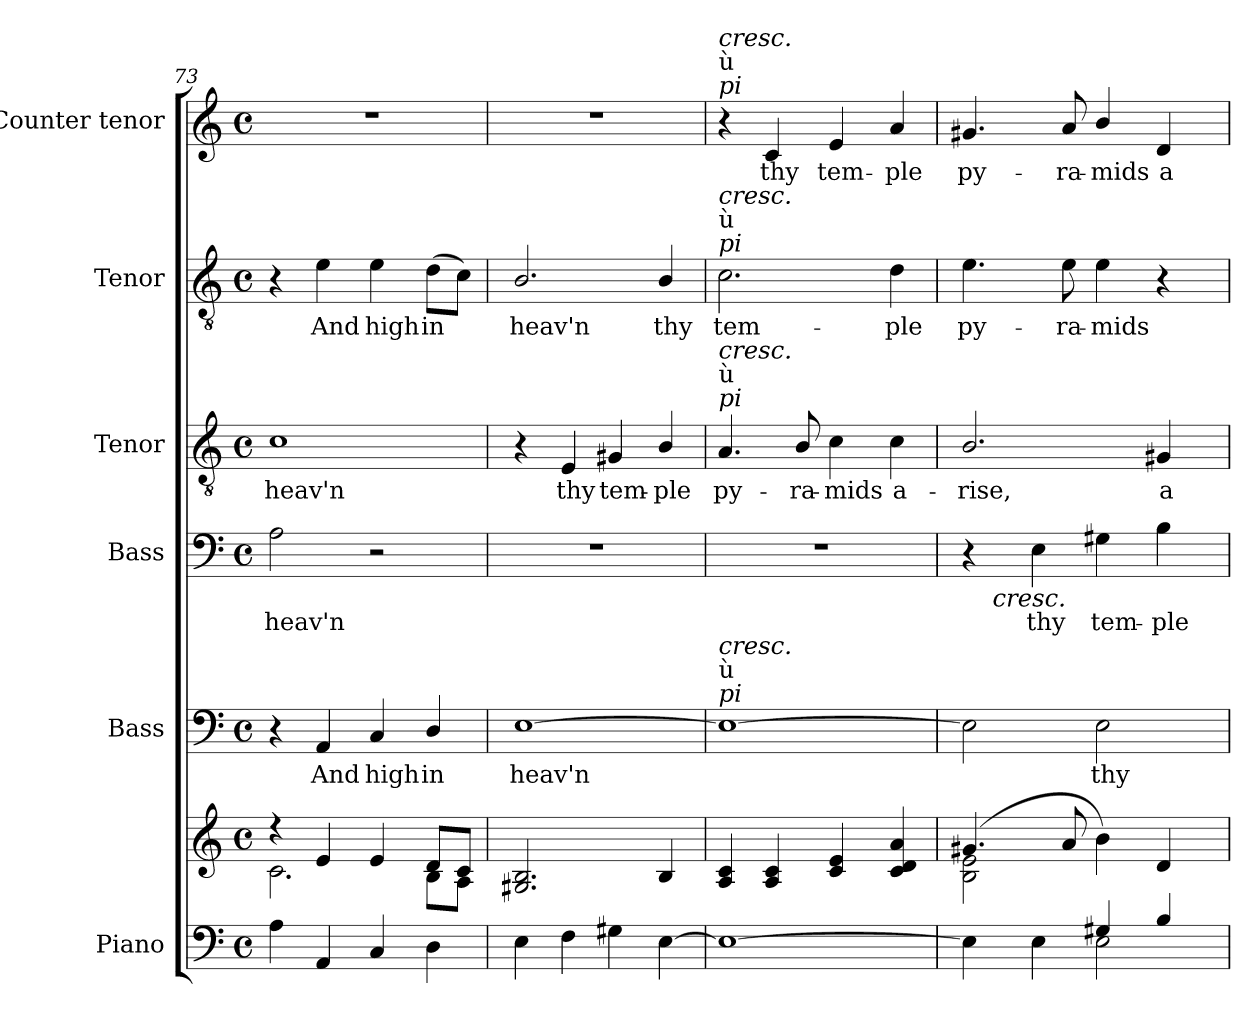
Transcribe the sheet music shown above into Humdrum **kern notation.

**kern	**kern	**kern	**text	**kern	**text	**kern	**text	**kern	**text	**kern	**text
*part6	*part6	*part5	*part5	*part4	*part4	*part3	*part3	*part2	*part2	*part1	*part1
*staff7	*staff6	*staff5	*staff5	*staff4	*staff4	*staff3	*staff3	*staff2	*staff2	*staff1	*staff1
*I"Piano	*	*I"Bass	*	*I"Bass	*	*I"Tenor	*	*I"Tenor	*	*I"Counter tenor	*
*I'Pno.	*	*I'B.	*	*I'B.	*	*I'T.	*	*I'T.	*	*	*
*clefF4	*clefG2	*clefF4	*	*clefF4	*	*clefGv2	*	*clefGv2	*	*clefG2	*
*	*	*	*	*	*	*ITrd7c12	*	*ITrd7c12	*	*	*
*k[]	*k[]	*k[]	*	*k[]	*	*k[]	*	*k[]	*	*k[]	*
*C:	*C:	*C:	*	*C:	*	*C:	*	*C:	*	*C:	*
*M4/4	*M4/4	*M4/4	*	*M4/4	*	*M4/4	*	*M4/4	*	*M4/4	*
*met(c)	*met(c)	*met(c)	*	*met(c)	*	*met(c)	*	*met(c)	*	*met(c)	*
=73	=73	=73	=73	=73	=73	=73	=73	=73	=73	=73	=73
*	*^	*	*	*	*	*	*	*	*	*	*
!	!	!	!	!	!	!LO:LY:b:color=#000000	!	!	!	!	!	!
!	!	!	!	!	!	!	!	!LO:LY:b:color=#000000	!	!	!	!
4Ai\	4r	2.ci\	4r	.	2Ai\	heav'n	1Ci	heav'n	4r	.	1r	.
!	!	!	!	!LO:LY:b:color=#000000	!	!	!	!	!	!	!	!
!	!	!	!	!	!	!	!	!	!	!LO:LY:b:color=#000000	!	!
4AAi/	4ei/	.	4AAi/	And	.	.	.	.	4Ei\	And	.	.
!	!	!	!	!LO:LY:b:color=#000000	!	!	!	!	!	!	!	!
!	!	!	!	!	!	!	!	!	!	!LO:LY:b:color=#000000	!	!
4Ci/	4ei/	.	4Ci/	high	2r	.	.	.	4Ei\	high	.	.
!	!	!	!	!LO:LY:b:color=#000000	!	!	!	!	!	!	!	!
!	!	!	!	!	!	!	!	!	!	!LO:LY:b:color=#000000	!	!
4Di\	8di/L	8Bi\L	4Di/	in	.	.	.	.	(8Di\L	in	.	.
.	8ci/J	8Ai\J	.	.	.	.	.	.	8Ci\J)	.	.	.
*	*v	*v	*	*	*	*	*	*	*	*	*	*
!!LO:PB:g=z
=74	=74	=74	=74	=74	=74	=74	=74	=74	=74	=74	=74
*	*^	*	*	*	*	*	*	*	*	*	*
!	!	!	!	!LO:LY:b:color=#000000	!	!	!	!	!	!	!	!
*	*v	*v	*	*	*	*	*	*	*	*	*	*
*	*^	*	*	*	*	*	*	*	*	*	*
!	!	!	!	!	!	!	!	!	!	!LO:LY:b:color=#000000	!	!
*	*v	*v	*	*	*	*	*	*	*	*	*	*
4Ei\	2.G#Xi/ 2.Bi	[1Ei	heav'n	1r	.	4r	.	2.BBi/	heav'n	1r	.
!	!	!	!	!	!	!	!LO:LY:b:color=#000000	!	!	!	!
4Fi\	.	.	.	.	.	4EEi/	thy	.	.	.	.
!	!	!	!	!	!	!	!LO:LY:b:color=#000000	!	!	!	!
4G#Xi\	.	.	.	.	.	4GG#Xi/	tem-	.	.	.	.
!	!	!	!	!	!	!	!LO:LY:b:color=#000000	!	!	!	!
!	!	!	!	!	!	!	!	!	!LO:LY:b:color=#000000	!	!
[4Ei\	4Bi/	.	.	.	.	4BBi/	-ple	4BBi/	thy	.	.
=75	=75	=75	=75	=75	=75	=75	=75	=75	=75	=75	=75
!	!	!	!	!	!	!	!LO:LY:b:color=#000000	!	!	!	!
!	!	!	!	!	!	!	!	!	!	!LO:TX:a:i:t=pi	!
!	!	!	!	!	!	!	!	!	!	!LO:TX:t=ù	!
!	!	!	!	!	!	!	!	!	!	!LO:TX:i:t=cresc.	!
!	!	!	!	!	!	!	!	!LO:TX:a:i:t=pi	!	!	!
!	!	!	!	!	!	!	!	!LO:TX:t=ù	!	!	!
!	!	!	!	!	!	!	!	!LO:TX:i:t=cresc.	!	!	!
!	!	!	!	!	!	!LO:TX:a:i:t=pi	!	!	!	!	!
!	!	!	!	!	!	!LO:TX:t=ù	!	!	!	!	!
!	!	!	!	!	!	!LO:TX:i:t=cresc.	!	!	!	!	!
!	!	!LO:TX:a:i:t=pi	!	!	!	!	!	!	!	!	!
!	!	!LO:TX:t=ù	!	!	!	!	!	!	!	!	!
!	!	!LO:TX:i:t=cresc.	!	!	!	!	!	!	!	!	!
!	!	!	!	!	!	!	!	!	!LO:LY:b:color=#000000	!	!
1Ei_	4Ai/ 4ci	1Ei_	.	1r	.	4.AAi/	py-	2.Ci\	tem-	4r	.
!	!	!	!	!	!	!	!	!	!	!	!LO:LY:b:color=#000000
.	4Ai/ 4ci	.	.	.	.	.	.	.	.	4ci/	thy
!	!	!	!	!	!	!	!LO:LY:b:color=#000000	!	!	!	!
.	.	.	.	.	.	8BBi/	-ra-	.	.	.	.
!	!	!	!	!	!	!	!LO:LY:b:color=#000000	!	!	!	!
!	!	!	!	!	!	!	!	!	!	!	!LO:LY:b:color=#000000
.	4ci/ 4ei	.	.	.	.	4Ci\	-mids	.	.	4ei/	tem-
!	!	!	!	!	!	!	!LO:LY:b:color=#000000	!	!	!	!
!	!	!	!	!	!	!	!	!	!LO:LY:b:color=#000000	!	!
!	!	!	!	!	!	!	!	!	!	!	!LO:LY:b:color=#000000
.	4ci/ 4di 4ai	.	.	.	.	4Ci\	a-	4Di\	-ple	4ai/	-ple
=76	=76	=76	=76	=76	=76	=76	=76	=76	=76	=76	=76
*^	*^	*	*	*	*	*	*	*	*	*	*
!	!	!	!	!	!	!	!	!	!LO:LY:b:color=#000000	!	!	!	!
!	!	!	!	!	!	!	!	!	!	!	!LO:LY:b:color=#000000	!	!
!	!	!	!	!	!	!	!	!	!	!	!	!	!LO:LY:b:color=#000000
*	*	*	*	*	*	*^	*	*	*	*	*	*	*
2ryy	4Ei\]	(4.g#Xi/	2Bi\ 2ei	2Ei\]	.	4r	32ryy	.	2.BBi/	-rise,	4.Ei\	py-	4.g#Xi/	py-
.	.	.	.	.	.	.	64ryy	.	.	.	.	.	.	.
.	.	.	.	.	.	.	128...ryy	.	.	.	.	.	.	.
!	!	!	!	!	!	!	!LO:TX:b:i:t=cresc.	!	!	!	!	!	!	!
.	.	.	.	.	.	.	2ryy	.	.	.	.	.	.	.
!	!	!	!	!	!	!	!	!LO:LY:b:color=#000000	!	!	!	!	!	!
.	4Ei\	.	.	.	.	4Ei\	.	thy	.	.	.	.	.	.
!	!	!	!	!	!	!	!	!	!	!	!	!LO:LY:b:color=#000000	!	!
!	!	!	!	!	!	!	!	!	!	!	!	!	!	!LO:LY:b:color=#000000
.	.	8ai/	.	.	.	.	.	.	.	.	8Ei\	-ra-	8ai/	-ra-
!	!	!	!	!	!LO:LY:b:color=#000000	!	!	!	!	!	!	!	!	!
!	!	!	!	!	!	!	!	!LO:LY:b:color=#000000	!	!	!	!	!	!
!	!	!	!	!	!	!	!	!	!	!	!	!LO:LY:b:color=#000000	!	!
!	!	!	!	!	!	!	!	!	!	!	!	!	!	!LO:LY:b:color=#000000
4G#Xi/	2Ei\	4bi\)	2ryy	2Ei\	thy	4G#Xi\	.	tem-	.	.	4Ei\	-mids	4bi/	-mids
.	.	.	.	.	.	.	4ryy	.	.	.	.	.	.	.
!	!	!	!	!	!	!	!	!LO:LY:b:color=#000000	!	!	!	!	!	!
!	!	!	!	!	!	!	!	!	!	!LO:LY:b:color=#000000	!	!	!	!
!	!	!	!	!	!	!	!	!	!	!	!	!	!	!LO:LY:b:color=#000000
4Bi/	.	4di/	.	.	.	4Bi\	.	-ple	4GG#Xi/	a-	4r	.	4di/	a
.	.	.	.	.	.	.	8ryy	.	.	.	.	.	.	.
.	.	.	.	.	.	.	16ryy	.	.	.	.	.	.	.
.	.	.	.	.	.	.	1024ryy	.	.	.	.	.	.	.
*v	*v	*	*	*	*	*v	*v	*	*	*	*	*	*	*
*	*v	*v	*	*	*	*	*	*	*	*	*	*
=	=	=	=	=	=	=	=	=	=	=	=
*-	*-	*-	*-	*-	*-	*-	*-	*-	*-	*-	*-
